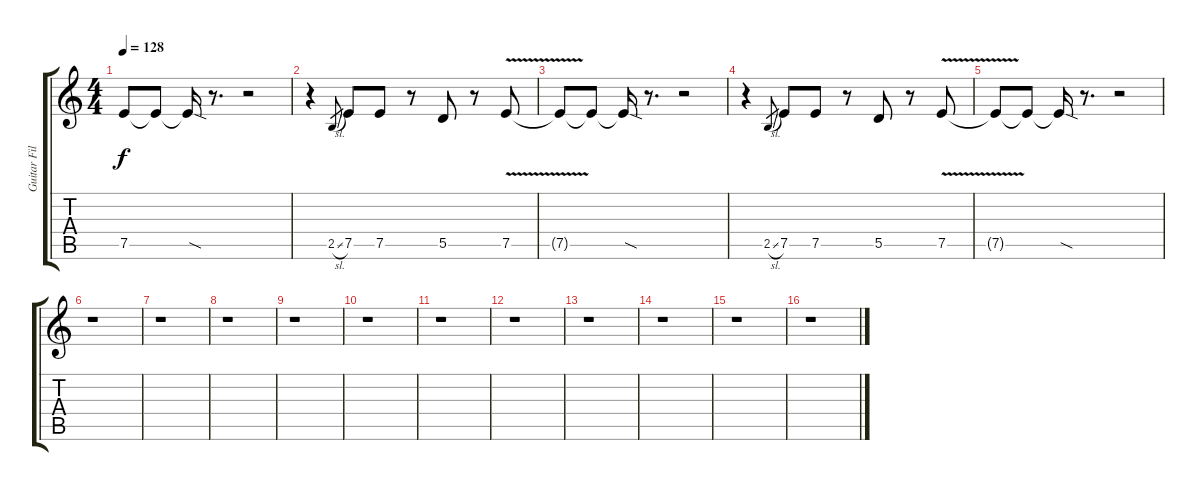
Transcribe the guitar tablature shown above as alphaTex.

\track ("Guitar Fills/Solo" "Guitar Fil") {instrument distortionguitar}
\staff {score tabs}
\tuning (E4 B3 G3 D3 A2 E2) {hide}
\ts (4 4)
\tempo 128
\clef g2
\ks c
7.5{t}.8{dy f} 7.5{t}.8 7.5{sod t}.16 r.8{d} r.2 |
r.4 2.5{sl}.8{gr} 7.5.8 7.5.8 r.8 5.5.8 r.8 7.5{v}.8 |
7.5{t}.8 7.5{t}.8 7.5{sod t}.16 r.8{d} r.2 |
r.4 2.5{sl}.8{gr} 7.5.8 7.5.8 r.8 5.5.8 r.8 7.5{v}.8 |
7.5{t}.8 7.5{t}.8 7.5{sod t}.16 r.8{d} r.2 |
r.1 |
r.1 |
r.1 |
r.1 |
r.1 |
r.1 |
r.1 |
r.1 |
r.1 |
r.1 |
r.1
